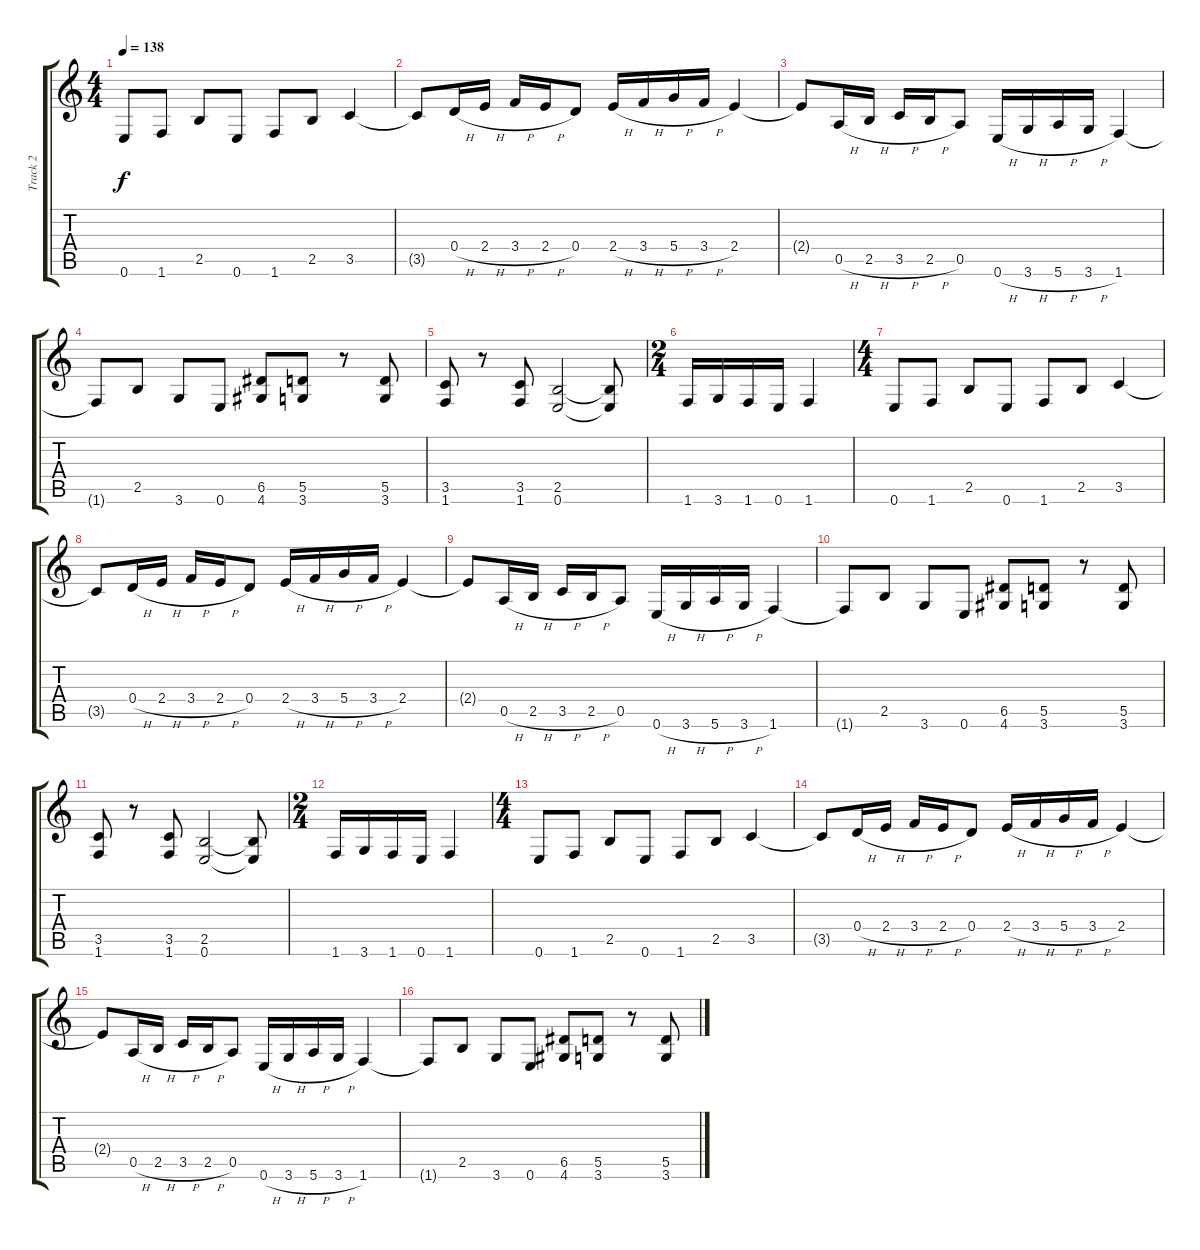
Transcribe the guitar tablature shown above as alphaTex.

\track ("Track 2" "Track 2") {instrument distortionguitar}
\staff {score tabs}
\tuning (E4 B3 G3 D3 A2 E2) {hide}
\ts (4 4)
\tempo 138
\clef g2
\ks c
0.6.8{dy f} 1.6.8 2.5.8 0.6.8 1.6.8 2.5.8 3.5.4 |
3.5{t}.8 0.4{h}.16 2.4{h}.16 3.4{h}.16 2.4{h}.16 0.4.8 2.4{h}.16 3.4{h}.16 5.4{h}.16 3.4{h}.16 2.4.4 |
2.4{t}.8 0.5{h}.16 2.5{h}.16 3.5{h}.16 2.5{h}.16 0.5.8 0.6{h}.16 3.6{h}.16 5.6{h}.16 3.6{h}.16 1.6.4 |
1.6{t}.8 2.5.8 3.6.8 0.6.8 (6.5 4.6).8 (5.5 3.6).8 r.8 (5.5 3.6).8 |
(3.5 1.6).8 r.8 (3.5 1.6).8 (2.5 0.6).2 (2.5{t} 0.6{t}).8 |
\ts (2 4)
1.6.16 3.6.16 1.6.16 0.6.16 1.6.4 |
\ts (4 4)
0.6.8 1.6.8 2.5.8 0.6.8 1.6.8 2.5.8 3.5.4 |
3.5{t}.8 0.4{h}.16 2.4{h}.16 3.4{h}.16 2.4{h}.16 0.4.8 2.4{h}.16 3.4{h}.16 5.4{h}.16 3.4{h}.16 2.4.4 |
2.4{t}.8 0.5{h}.16 2.5{h}.16 3.5{h}.16 2.5{h}.16 0.5.8 0.6{h}.16 3.6{h}.16 5.6{h}.16 3.6{h}.16 1.6.4 |
1.6{t}.8 2.5.8 3.6.8 0.6.8 (6.5 4.6).8 (5.5 3.6).8 r.8 (5.5 3.6).8 |
(3.5 1.6).8 r.8 (3.5 1.6).8 (2.5 0.6).2 (2.5{t} 0.6{t}).8 |
\ts (2 4)
1.6.16 3.6.16 1.6.16 0.6.16 1.6.4 |
\ts (4 4)
0.6.8 1.6.8 2.5.8 0.6.8 1.6.8 2.5.8 3.5.4 |
3.5{t}.8 0.4{h}.16 2.4{h}.16 3.4{h}.16 2.4{h}.16 0.4.8 2.4{h}.16 3.4{h}.16 5.4{h}.16 3.4{h}.16 2.4.4 |
2.4{t}.8 0.5{h}.16 2.5{h}.16 3.5{h}.16 2.5{h}.16 0.5.8 0.6{h}.16 3.6{h}.16 5.6{h}.16 3.6{h}.16 1.6.4 |
1.6{t}.8 2.5.8 3.6.8 0.6.8 (6.5 4.6).8 (5.5 3.6).8 r.8 (5.5 3.6).8
